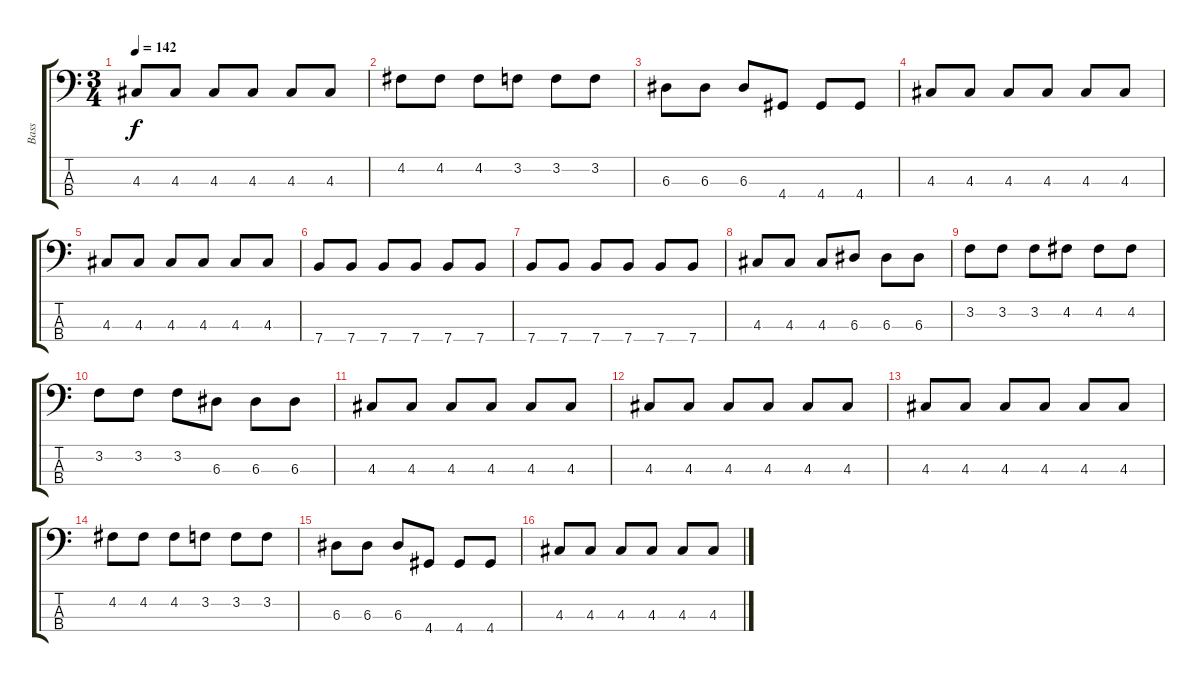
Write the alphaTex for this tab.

\track ("Bass" "Bass") {instrument electricbasspick}
\staff {score tabs}
\tuning (G2 D2 A1 E1) {hide}
\ts (3 4)
\tempo 142
\clef f4
\ks c
4.3.8{dy f} 4.3.8 4.3.8 4.3.8 4.3.8 4.3.8 |
4.2.8 4.2.8 4.2.8 3.2.8 3.2.8 3.2.8 |
6.3.8 6.3.8 6.3.8 4.4.8 4.4.8 4.4.8 |
4.3.8 4.3.8 4.3.8 4.3.8 4.3.8 4.3.8 |
4.3.8 4.3.8 4.3.8 4.3.8 4.3.8 4.3.8 |
7.4.8 7.4.8 7.4.8 7.4.8 7.4.8 7.4.8 |
7.4.8 7.4.8 7.4.8 7.4.8 7.4.8 7.4.8 |
4.3.8 4.3.8 4.3.8 6.3.8 6.3.8 6.3.8 |
3.2.8 3.2.8 3.2.8 4.2.8 4.2.8 4.2.8 |
3.2.8 3.2.8 3.2.8 6.3.8 6.3.8 6.3.8 |
4.3.8 4.3.8 4.3.8 4.3.8 4.3.8 4.3.8 |
4.3.8 4.3.8 4.3.8 4.3.8 4.3.8 4.3.8 |
4.3.8 4.3.8 4.3.8 4.3.8 4.3.8 4.3.8 |
4.2.8 4.2.8 4.2.8 3.2.8 3.2.8 3.2.8 |
6.3.8 6.3.8 6.3.8 4.4.8 4.4.8 4.4.8 |
4.3.8 4.3.8 4.3.8 4.3.8 4.3.8 4.3.8
